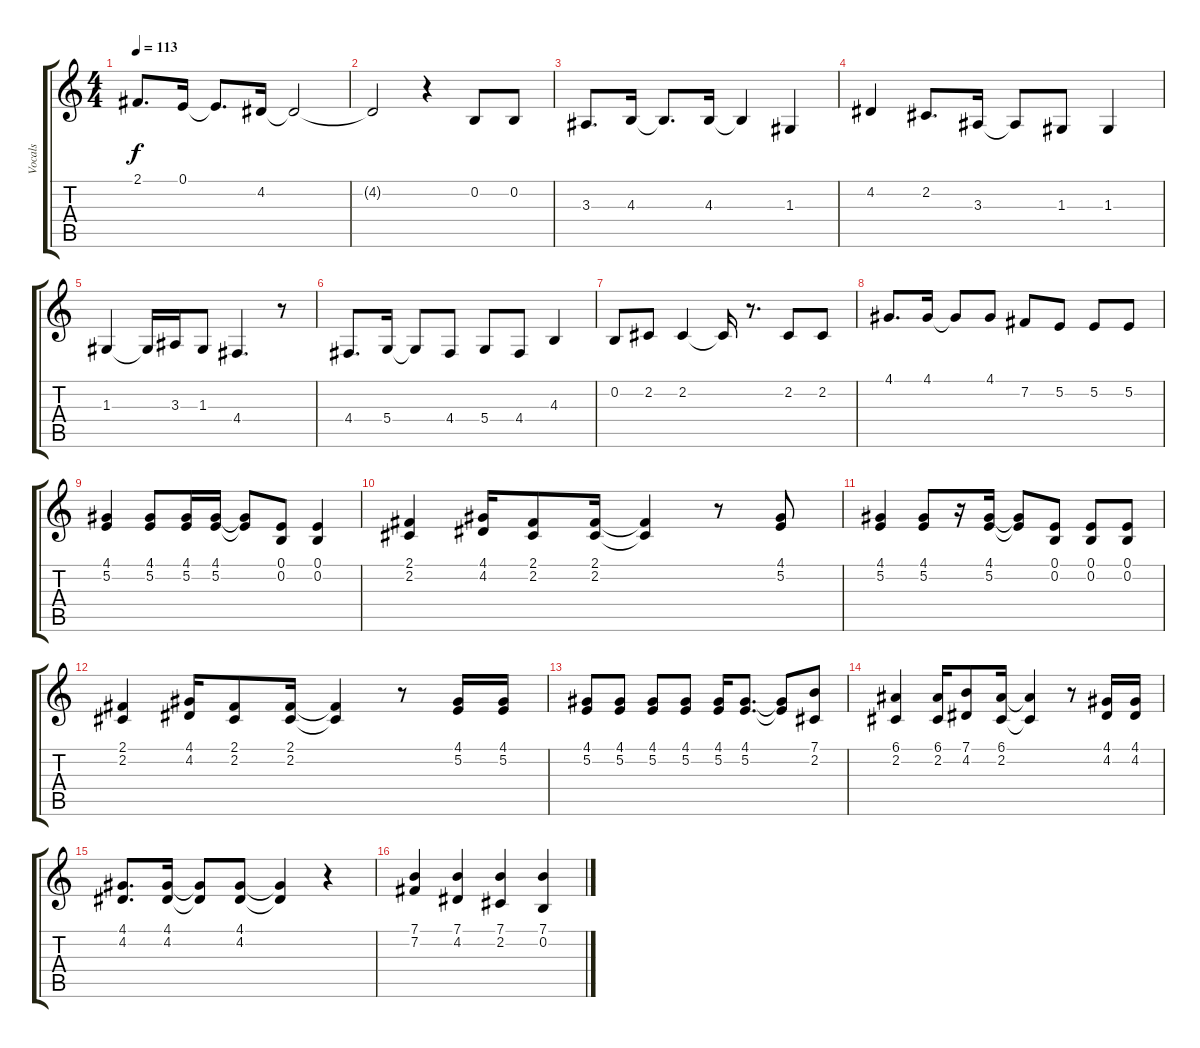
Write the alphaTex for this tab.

\track ("Vocals" "Vocals") {instrument lead6voice}
\staff {score tabs}
\tuning (E4 B3 G3 D3 A2 E2) {hide}
\ts (4 4)
\tempo 113
\clef g2
\ks c
2.1.8{d dy f} 0.1.16 0.1{t}.8{d} 4.2.16 4.2{t}.2 |
4.2{t}.2 r.4 0.2.8 0.2.8 |
3.3.8{d} 4.3.16 4.3{t}.8{d} 4.3.16 4.3{t}.4 1.3.4 |
4.2.4 2.2.8{d} 3.3.16 3.3{t}.8 1.3.8 1.3.4 |
1.3.4 1.3{t}.16 3.3.16 1.3.8 4.4.4{d} r.8 |
4.4.8{d} 5.4.16 5.4{t}.8 4.4.8 5.4.8 4.4.8 4.3.4 |
0.2.8 2.2.8 2.2.4 2.2{t}.16 r.8{d} 2.2.8 2.2.8 |
4.1.8{d} 4.1.16 4.1{t}.8 4.1.8 7.2.8 5.2.8 5.2.8 5.2.8 |
(4.1 5.2).4 (4.1 5.2).8 (4.1 5.2).16 (4.1 5.2).16 (4.1{t} 5.2{t}).8 (0.1 0.2).8 (0.1 0.2).4 |
(2.1 2.2).4 (4.1 4.2).16 (2.1 2.2).8 (2.1 2.2).16 (2.1{t} 2.2{t}).4 r.8 (4.1 5.2).8 |
(4.1 5.2).4 (4.1 5.2).8 r.16 (4.1 5.2).16 (4.1{t} 5.2{t}).8 (0.1 0.2).8 (0.1 0.2).8 (0.1 0.2).8 |
(2.1 2.2).4 (4.1 4.2).16 (2.1 2.2).8 (2.1 2.2).16 (2.1{t} 2.2{t}).4 r.8 (4.1 5.2).16 (4.1 5.2).16 |
(4.1 5.2).8 (4.1 5.2).8 (4.1 5.2).8 (4.1 5.2).8 (4.1 5.2).16 (4.1 5.2).8{d} (4.1{t} 5.2{t}).8 (7.1 2.2).8 |
(6.1 2.2).4 (6.1 2.2).16 (7.1 4.2).8 (6.1 2.2).16 (6.1{t} 2.2{t}).4 r.8 (4.1 4.2).16 (4.1 4.2).16 |
(4.1 4.2).8{d} (4.1 4.2).16 (4.1{t} 4.2{t}).8 (4.1 4.2).8 (4.1{t} 4.2{t}).4 r.4 |
(7.1 7.2).4 (7.1 4.2).4 (7.1 2.2).4 (7.1 0.2).4
